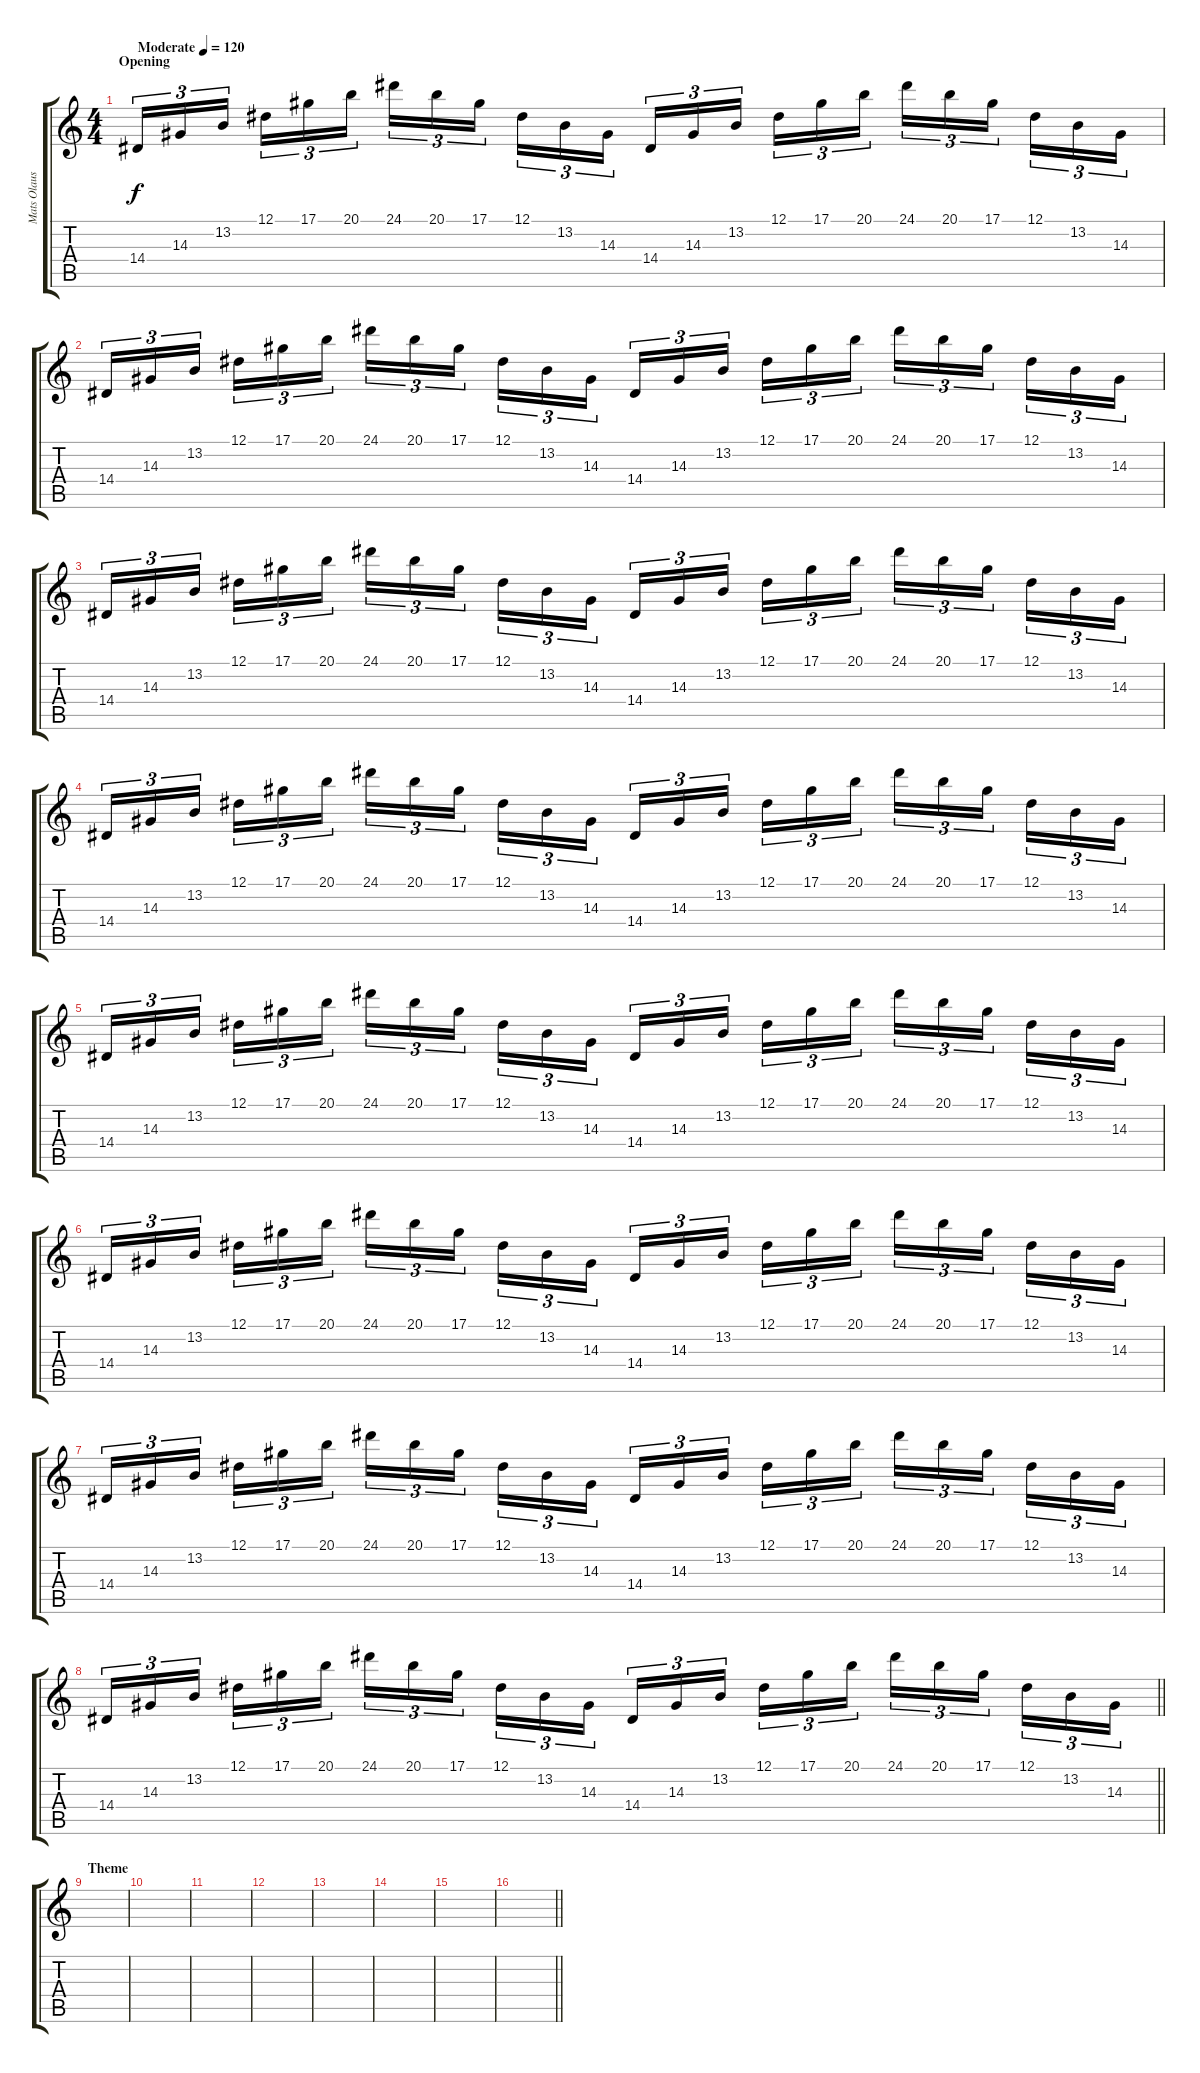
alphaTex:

\track ("Mats Olausson" "Mats Olaus") {instrument fx5brightness}
\staff {score tabs}
\tuning (Eb4 Bb3 Gb3 Db3 Ab2 Eb2) {hide}
\ts (4 4)
\section ("" "Opening")
\tempo (120 "Moderate")
\clef g2
\ks c
14.4.16{tu (3 2) dy f instrument fx5brightness} 14.3.16{tu (3 2)} 13.2.16{tu (3 2) beam splitsecondary} 12.1.16{tu (3 2)} 17.1.16{tu (3 2)} 20.1.16{tu (3 2)} 24.1.16{tu (3 2)} 20.1.16{tu (3 2)} 17.1.16{tu (3 2) beam splitsecondary} 12.1.16{tu (3 2)} 13.2.16{tu (3 2)} 14.3.16{tu (3 2)} 14.4.16{tu (3 2)} 14.3.16{tu (3 2)} 13.2.16{tu (3 2) beam splitsecondary} 12.1.16{tu (3 2)} 17.1.16{tu (3 2)} 20.1.16{tu (3 2)} 24.1.16{tu (3 2)} 20.1.16{tu (3 2)} 17.1.16{tu (3 2) beam splitsecondary} 12.1.16{tu (3 2)} 13.2.16{tu (3 2)} 14.3.16{tu (3 2)} |
14.4.16{tu (3 2)} 14.3.16{tu (3 2)} 13.2.16{tu (3 2) beam splitsecondary} 12.1.16{tu (3 2)} 17.1.16{tu (3 2)} 20.1.16{tu (3 2)} 24.1.16{tu (3 2)} 20.1.16{tu (3 2)} 17.1.16{tu (3 2) beam splitsecondary} 12.1.16{tu (3 2)} 13.2.16{tu (3 2)} 14.3.16{tu (3 2)} 14.4.16{tu (3 2)} 14.3.16{tu (3 2)} 13.2.16{tu (3 2) beam splitsecondary} 12.1.16{tu (3 2)} 17.1.16{tu (3 2)} 20.1.16{tu (3 2)} 24.1.16{tu (3 2)} 20.1.16{tu (3 2)} 17.1.16{tu (3 2) beam splitsecondary} 12.1.16{tu (3 2)} 13.2.16{tu (3 2)} 14.3.16{tu (3 2)} |
14.4.16{tu (3 2)} 14.3.16{tu (3 2)} 13.2.16{tu (3 2) beam splitsecondary} 12.1.16{tu (3 2)} 17.1.16{tu (3 2)} 20.1.16{tu (3 2)} 24.1.16{tu (3 2)} 20.1.16{tu (3 2)} 17.1.16{tu (3 2) beam splitsecondary} 12.1.16{tu (3 2)} 13.2.16{tu (3 2)} 14.3.16{tu (3 2)} 14.4.16{tu (3 2)} 14.3.16{tu (3 2)} 13.2.16{tu (3 2) beam splitsecondary} 12.1.16{tu (3 2)} 17.1.16{tu (3 2)} 20.1.16{tu (3 2)} 24.1.16{tu (3 2)} 20.1.16{tu (3 2)} 17.1.16{tu (3 2) beam splitsecondary} 12.1.16{tu (3 2)} 13.2.16{tu (3 2)} 14.3.16{tu (3 2)} |
14.4.16{tu (3 2)} 14.3.16{tu (3 2)} 13.2.16{tu (3 2) beam splitsecondary} 12.1.16{tu (3 2)} 17.1.16{tu (3 2)} 20.1.16{tu (3 2)} 24.1.16{tu (3 2)} 20.1.16{tu (3 2)} 17.1.16{tu (3 2) beam splitsecondary} 12.1.16{tu (3 2)} 13.2.16{tu (3 2)} 14.3.16{tu (3 2)} 14.4.16{tu (3 2)} 14.3.16{tu (3 2)} 13.2.16{tu (3 2) beam splitsecondary} 12.1.16{tu (3 2)} 17.1.16{tu (3 2)} 20.1.16{tu (3 2)} 24.1.16{tu (3 2)} 20.1.16{tu (3 2)} 17.1.16{tu (3 2) beam splitsecondary} 12.1.16{tu (3 2)} 13.2.16{tu (3 2)} 14.3.16{tu (3 2)} |
14.4.16{tu (3 2)} 14.3.16{tu (3 2)} 13.2.16{tu (3 2) beam splitsecondary} 12.1.16{tu (3 2)} 17.1.16{tu (3 2)} 20.1.16{tu (3 2)} 24.1.16{tu (3 2)} 20.1.16{tu (3 2)} 17.1.16{tu (3 2) beam splitsecondary} 12.1.16{tu (3 2)} 13.2.16{tu (3 2)} 14.3.16{tu (3 2)} 14.4.16{tu (3 2)} 14.3.16{tu (3 2)} 13.2.16{tu (3 2) beam splitsecondary} 12.1.16{tu (3 2)} 17.1.16{tu (3 2)} 20.1.16{tu (3 2)} 24.1.16{tu (3 2)} 20.1.16{tu (3 2)} 17.1.16{tu (3 2) beam splitsecondary} 12.1.16{tu (3 2)} 13.2.16{tu (3 2)} 14.3.16{tu (3 2)} |
14.4.16{tu (3 2)} 14.3.16{tu (3 2)} 13.2.16{tu (3 2) beam splitsecondary} 12.1.16{tu (3 2)} 17.1.16{tu (3 2)} 20.1.16{tu (3 2)} 24.1.16{tu (3 2)} 20.1.16{tu (3 2)} 17.1.16{tu (3 2) beam splitsecondary} 12.1.16{tu (3 2)} 13.2.16{tu (3 2)} 14.3.16{tu (3 2)} 14.4.16{tu (3 2)} 14.3.16{tu (3 2)} 13.2.16{tu (3 2) beam splitsecondary} 12.1.16{tu (3 2)} 17.1.16{tu (3 2)} 20.1.16{tu (3 2)} 24.1.16{tu (3 2)} 20.1.16{tu (3 2)} 17.1.16{tu (3 2) beam splitsecondary} 12.1.16{tu (3 2)} 13.2.16{tu (3 2)} 14.3.16{tu (3 2)} |
14.4.16{tu (3 2)} 14.3.16{tu (3 2)} 13.2.16{tu (3 2) beam splitsecondary} 12.1.16{tu (3 2)} 17.1.16{tu (3 2)} 20.1.16{tu (3 2)} 24.1.16{tu (3 2)} 20.1.16{tu (3 2)} 17.1.16{tu (3 2) beam splitsecondary} 12.1.16{tu (3 2)} 13.2.16{tu (3 2)} 14.3.16{tu (3 2)} 14.4.16{tu (3 2)} 14.3.16{tu (3 2)} 13.2.16{tu (3 2) beam splitsecondary} 12.1.16{tu (3 2)} 17.1.16{tu (3 2)} 20.1.16{tu (3 2)} 24.1.16{tu (3 2)} 20.1.16{tu (3 2)} 17.1.16{tu (3 2) beam splitsecondary} 12.1.16{tu (3 2)} 13.2.16{tu (3 2)} 14.3.16{tu (3 2)} |
\barLineRight lightlight
14.4.16{tu (3 2)} 14.3.16{tu (3 2)} 13.2.16{tu (3 2) beam splitsecondary} 12.1.16{tu (3 2)} 17.1.16{tu (3 2)} 20.1.16{tu (3 2)} 24.1.16{tu (3 2)} 20.1.16{tu (3 2)} 17.1.16{tu (3 2) beam splitsecondary} 12.1.16{tu (3 2)} 13.2.16{tu (3 2)} 14.3.16{tu (3 2)} 14.4.16{tu (3 2)} 14.3.16{tu (3 2)} 13.2.16{tu (3 2) beam splitsecondary} 12.1.16{tu (3 2)} 17.1.16{tu (3 2)} 20.1.16{tu (3 2)} 24.1.16{tu (3 2)} 20.1.16{tu (3 2)} 17.1.16{tu (3 2) beam splitsecondary} 12.1.16{tu (3 2)} 13.2.16{tu (3 2)} 14.3.16{tu (3 2)} |
\section ("" "Theme")
|
|
|
|
|
|
|
\barLineRight lightlight
